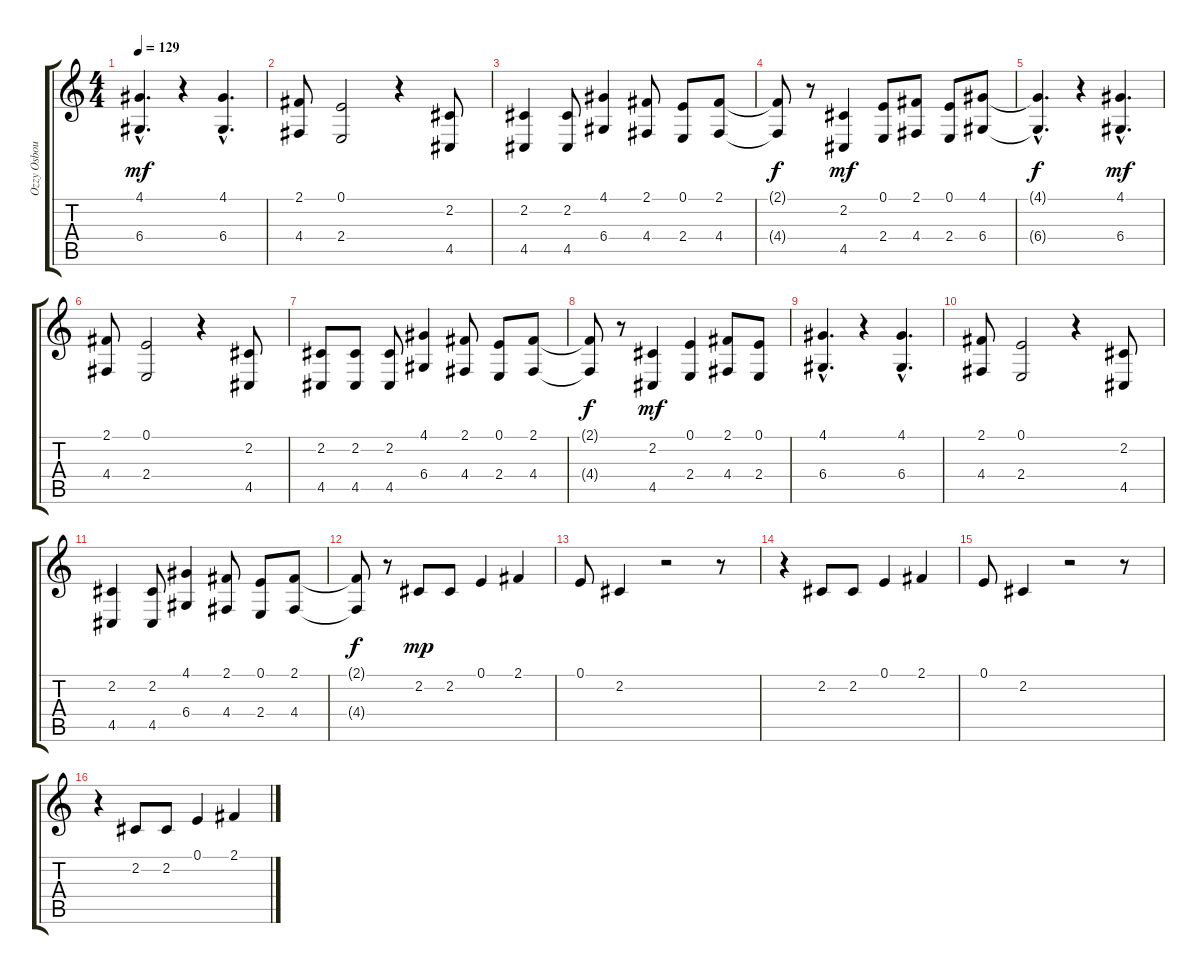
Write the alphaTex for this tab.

\track ("Ozzy Osbourne" "Ozzy Osbou") {instrument synthvoice}
\staff {score tabs}
\tuning (E4 B3 G3 D3 A2 E2) {hide}
\ts (4 4)
\tempo 129
\clef g2
\ks c
(4.1{hac} 6.4{hac}).4{d dy mf} r.4 (4.1{hac} 6.4{hac}).4{d} |
(2.1 4.4).8 (0.1 2.4).2 r.4 (2.2 4.5).8 |
(2.2 4.5).4 (2.2 4.5).8 (4.1 6.4).4 (2.1 4.4).8 (0.1 2.4).8 (2.1 4.4).8 |
(2.1{t} 4.4{t}).8{dy f} r.8 (2.2 4.5).4{dy mf} (0.1 2.4).8 (2.1 4.4).8 (0.1 2.4).8 (4.1 6.4).8 |
(4.1{hac t} 6.4{hac t}).4{d dy f} r.4 (4.1{hac} 6.4{hac}).4{d dy mf} |
(2.1 4.4).8 (0.1 2.4).2 r.4 (2.2 4.5).8 |
(2.2 4.5).8 (2.2 4.5).8 (2.2 4.5).8 (4.1 6.4).4 (2.1 4.4).8 (0.1 2.4).8 (2.1 4.4).8 |
(2.1{t} 4.4{t}).8{dy f} r.8 (2.2 4.5).4{dy mf} (0.1 2.4).4 (2.1 4.4).8 (0.1 2.4).8 |
(4.1{hac} 6.4{hac}).4{d} r.4 (4.1{hac} 6.4{hac}).4{d} |
(2.1 4.4).8 (0.1 2.4).2 r.4 (2.2 4.5).8 |
(2.2 4.5).4 (2.2 4.5).8 (4.1 6.4).4 (2.1 4.4).8 (0.1 2.4).8 (2.1 4.4).8 |
(2.1{t} 4.4{t}).8{dy f} r.8 2.2.8{dy mp} 2.2.8 0.1.4 2.1.4 |
0.1.8 2.2.4 r.2 r.8 |
r.4 2.2.8 2.2.8 0.1.4 2.1.4 |
0.1.8 2.2.4 r.2 r.8 |
r.4 2.2.8 2.2.8 0.1.4 2.1.4
